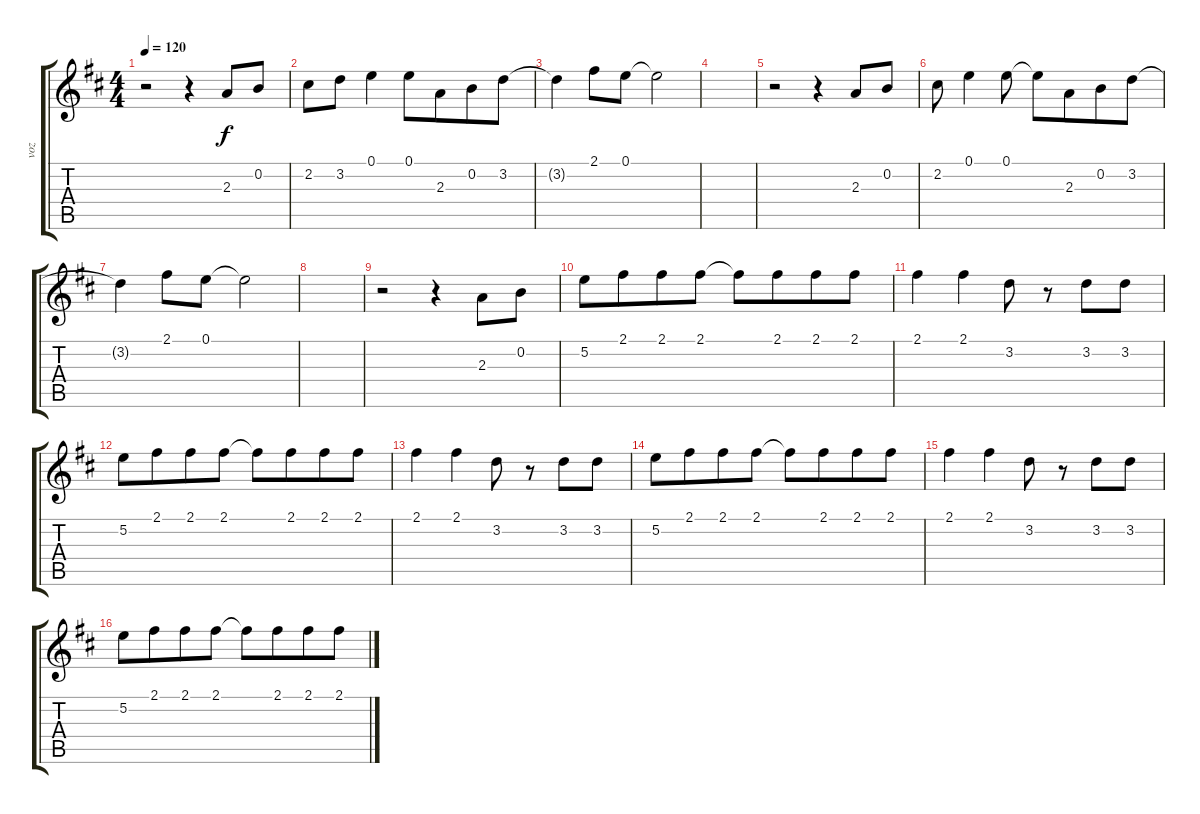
\track ("voz" "voz") {instrument acousticguitarsteel}
\staff {score tabs}
\tuning (E4 B3 G3 D3 A2 E2) {hide}
\ts (4 4)
\tempo 120
\clef g2
\ks d
r.2{dy f} r.4 2.3.8{beam Up beam merge} 0.2.8{beam Up} |
2.2.8 3.2.8 0.1.4 0.1.8 2.3.8{beam merge} 0.2.8 3.2.8 |
3.2{t}.4 2.1.8 0.1.8 0.1{t}.2 |
|
r.2 r.4 2.3.8{beam Up beam merge} 0.2.8{beam Up} |
2.2.8 0.1.4 0.1.8 0.1{t}.8 2.3.8{beam merge} 0.2.8 3.2.8 |
3.2{t}.4 2.1.8 0.1.8 0.1{t}.2 |
|
r.2 r.4 2.3.8{beam Down beam merge} 0.2.8{beam Down} |
5.2.8 2.1.8{beam merge} 2.1.8 2.1.8 2.1{t}.8 2.1.8{beam merge} 2.1.8 2.1.8 |
2.1.4 2.1.4 3.2.8 r.8 3.2.8 3.2.8 |
5.2.8 2.1.8{beam merge} 2.1.8 2.1.8 2.1{t}.8 2.1.8{beam merge} 2.1.8 2.1.8 |
2.1.4 2.1.4 3.2.8 r.8 3.2.8 3.2.8 |
5.2.8 2.1.8{beam merge} 2.1.8 2.1.8 2.1{t}.8 2.1.8{beam merge} 2.1.8 2.1.8 |
2.1.4 2.1.4 3.2.8 r.8 3.2.8 3.2.8 |
5.2.8 2.1.8{beam merge} 2.1.8 2.1.8 2.1{t}.8 2.1.8{beam merge} 2.1.8 2.1.8
